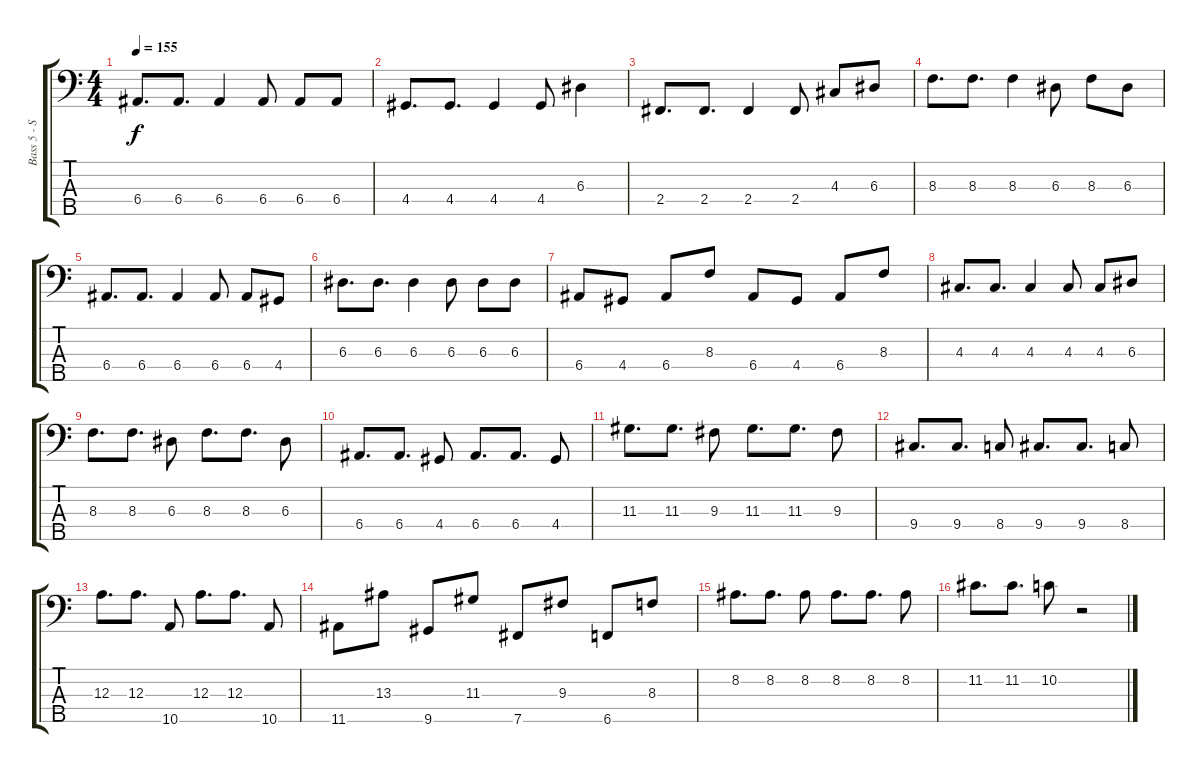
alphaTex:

\track ("Bass 5 - String" "Bass 5 - S") {instrument electricbassfinger}
\staff {score tabs}
\tuning (G2 D2 A1 E1 B0) {hide}
\ts (4 4)
\tempo 155
\clef f4
\ks c
6.4.8{d dy f} 6.4.8{d} 6.4.4 6.4.8 6.4.8 6.4.8 |
4.4.8{d} 4.4.8{d} 4.4.4 4.4.8 6.3.4 |
2.4.8{d} 2.4.8{d} 2.4.4 2.4.8 4.3.8 6.3.8 |
8.3.8{d} 8.3.8{d} 8.3.4 6.3.8 8.3.8 6.3.8 |
6.4.8{d} 6.4.8{d} 6.4.4 6.4.8 6.4.8 4.4.8 |
6.3.8{d} 6.3.8{d} 6.3.4 6.3.8 6.3.8 6.3.8 |
6.4.8 4.4.8 6.4.8 8.3.8 6.4.8 4.4.8 6.4.8 8.3.8 |
4.3.8{d} 4.3.8{d} 4.3.4 4.3.8 4.3.8 6.3.8 |
8.3.8{d} 8.3.8{d} 6.3.8 8.3.8{d} 8.3.8{d} 6.3.8 |
6.4.8{d} 6.4.8{d} 4.4.8 6.4.8{d} 6.4.8{d} 4.4.8 |
11.3.8{d} 11.3.8{d} 9.3.8 11.3.8{d} 11.3.8{d} 9.3.8 |
9.4.8{d} 9.4.8{d} 8.4.8 9.4.8{d} 9.4.8{d} 8.4.8 |
12.3.8{d} 12.3.8{d} 10.5.8 12.3.8{d} 12.3.8{d} 10.5.8 |
11.5.8 13.3.8 9.5.8 11.3.8 7.5.8 9.3.8 6.5.8 8.3.8 |
8.2.8{d} 8.2.8{d} 8.2.8 8.2.8{d} 8.2.8{d} 8.2.8 |
11.2.8{d} 11.2.8{d} 10.2.8 r.2
